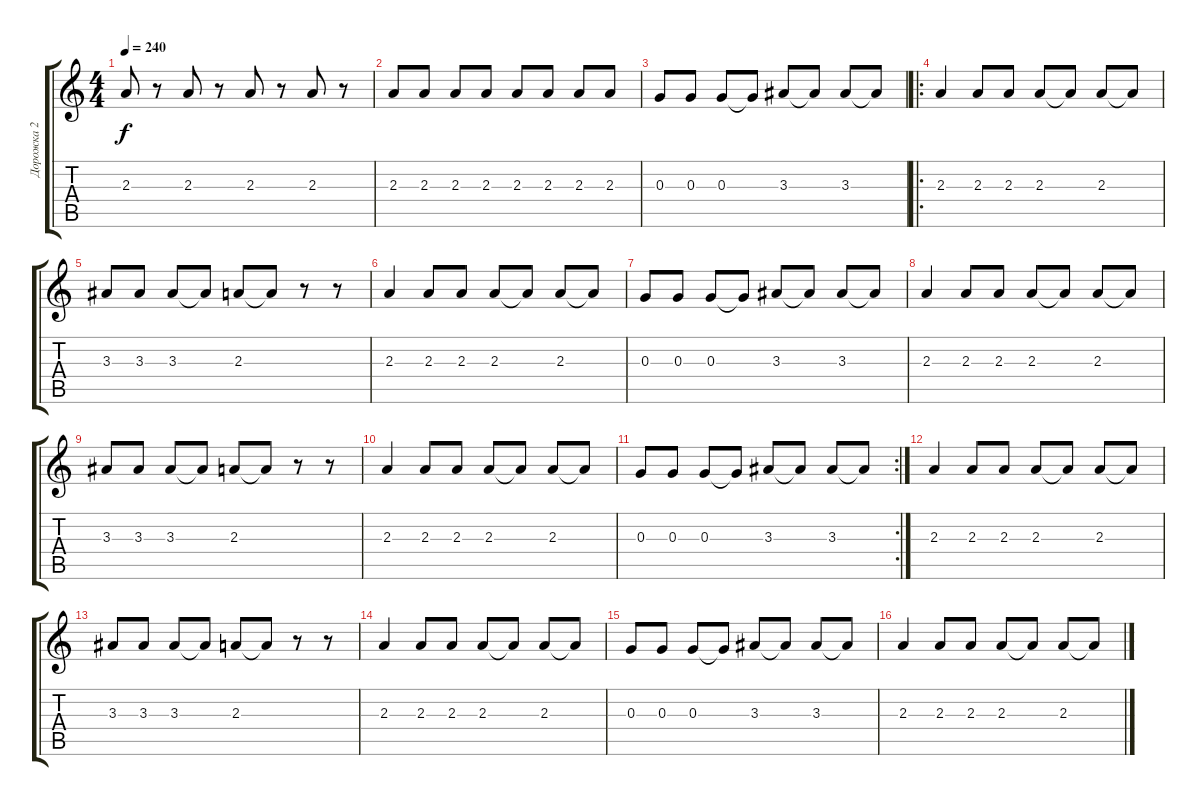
\track ("Дорожка 2" "Дорожка 2") {instrument acousticguitarsteel}
\staff {score tabs}
\tuning (E4 B3 G3 D3 A2 E2) {hide}
\ts (4 4)
\tempo 240
\clef g2
\ks c
2.3.8{dy f} r.8 2.3.8 r.8 2.3.8 r.8 2.3.8 r.8 |
2.3.8 2.3.8 2.3.8 2.3.8 2.3.8 2.3.8 2.3.8 2.3.8 |
0.3.8{instrument overdrivenguitar} 0.3.8 0.3.8 0.3{t}.8 3.3.8 3.3{t}.8 3.3.8 3.3{t}.8 |
\ro
2.3.4 2.3.8 2.3.8 2.3.8 2.3{t}.8 2.3.8 2.3{t}.8 |
3.3.8 3.3.8 3.3.8 3.3{t}.8 2.3.8 2.3{t}.8 r.8 r.8 |
2.3.4 2.3.8 2.3.8 2.3.8 2.3{t}.8 2.3.8 2.3{t}.8 |
0.3.8 0.3.8 0.3.8 0.3{t}.8 3.3.8 3.3{t}.8 3.3.8 3.3{t}.8 |
2.3.4 2.3.8 2.3.8 2.3.8 2.3{t}.8 2.3.8 2.3{t}.8 |
3.3.8 3.3.8 3.3.8 3.3{t}.8 2.3.8 2.3{t}.8 r.8 r.8 |
2.3.4 2.3.8 2.3.8 2.3.8 2.3{t}.8 2.3.8 2.3{t}.8 |
\rc 2
0.3.8 0.3.8 0.3.8 0.3{t}.8 3.3.8 3.3{t}.8 3.3.8 3.3{t}.8 |
2.3.4 2.3.8 2.3.8 2.3.8 2.3{t}.8 2.3.8 2.3{t}.8 |
3.3.8 3.3.8 3.3.8 3.3{t}.8 2.3.8 2.3{t}.8 r.8 r.8 |
2.3.4 2.3.8 2.3.8 2.3.8 2.3{t}.8 2.3.8 2.3{t}.8 |
0.3.8 0.3.8 0.3.8 0.3{t}.8 3.3.8 3.3{t}.8 3.3.8 3.3{t}.8 |
2.3.4 2.3.8 2.3.8 2.3.8 2.3{t}.8 2.3.8 2.3{t}.8
